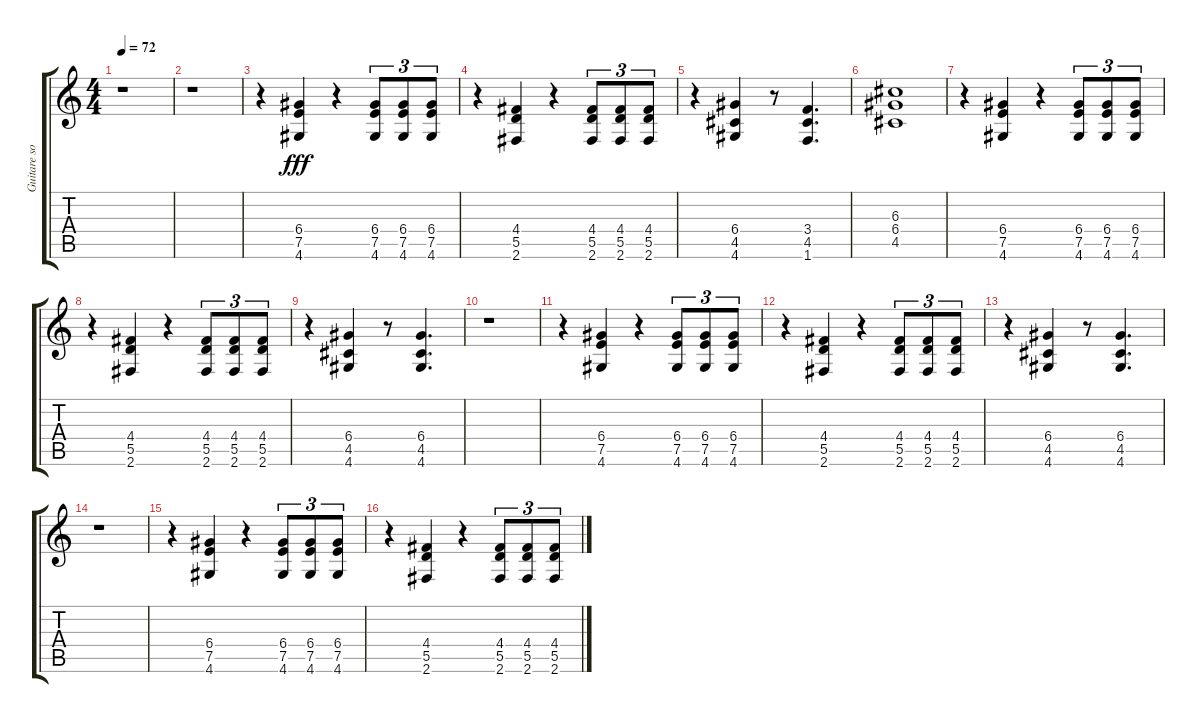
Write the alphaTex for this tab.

\track ("Guitare solo et fin" "Guitare so") {instrument electricguitarjazz}
\staff {score tabs}
\tuning (E4 B3 G3 D3 A2 E2) {hide}
\ts (4 4)
\tempo 72
\clef g2
\ks c
r.1{dy fff} |
r.1 |
r.4{volume 11 balance 5} (6.4 7.5 4.6).4 r.4 (6.4 7.5 4.6).8{tu (3 2)} (6.4 7.5 4.6).8{tu (3 2)} (6.4 7.5 4.6).8{tu (3 2)} |
r.4 (4.4 5.5 2.6).4 r.4 (4.4 5.5 2.6).8{tu (3 2)} (4.4 5.5 2.6).8{tu (3 2)} (4.4 5.5 2.6).8{tu (3 2)} |
r.4 (6.4 4.5 4.6).4 r.8 (3.4 4.5 1.6).4{d} |
(6.3 6.4 4.5).1 |
r.4{volume 11 balance 5} (6.4 7.5 4.6).4 r.4 (6.4 7.5 4.6).8{tu (3 2)} (6.4 7.5 4.6).8{tu (3 2)} (6.4 7.5 4.6).8{tu (3 2)} |
r.4 (4.4 5.5 2.6).4 r.4 (4.4 5.5 2.6).8{tu (3 2)} (4.4 5.5 2.6).8{tu (3 2)} (4.4 5.5 2.6).8{tu (3 2)} |
r.4 (6.4 4.5 4.6).4 r.8 (6.4 4.5 4.6).4{d} |
r.1 |
r.4{volume 11 balance 5} (6.4 7.5 4.6).4 r.4 (6.4 7.5 4.6).8{tu (3 2)} (6.4 7.5 4.6).8{tu (3 2)} (6.4 7.5 4.6).8{tu (3 2)} |
r.4 (4.4 5.5 2.6).4 r.4 (4.4 5.5 2.6).8{tu (3 2)} (4.4 5.5 2.6).8{tu (3 2)} (4.4 5.5 2.6).8{tu (3 2)} |
r.4 (6.4 4.5 4.6).4 r.8 (6.4 4.5 4.6).4{d} |
r.1 |
r.4{volume 11 balance 5} (6.4 7.5 4.6).4 r.4 (6.4 7.5 4.6).8{tu (3 2)} (6.4 7.5 4.6).8{tu (3 2)} (6.4 7.5 4.6).8{tu (3 2)} |
r.4 (4.4 5.5 2.6).4 r.4 (4.4 5.5 2.6).8{tu (3 2)} (4.4 5.5 2.6).8{tu (3 2)} (4.4 5.5 2.6).8{tu (3 2)}
